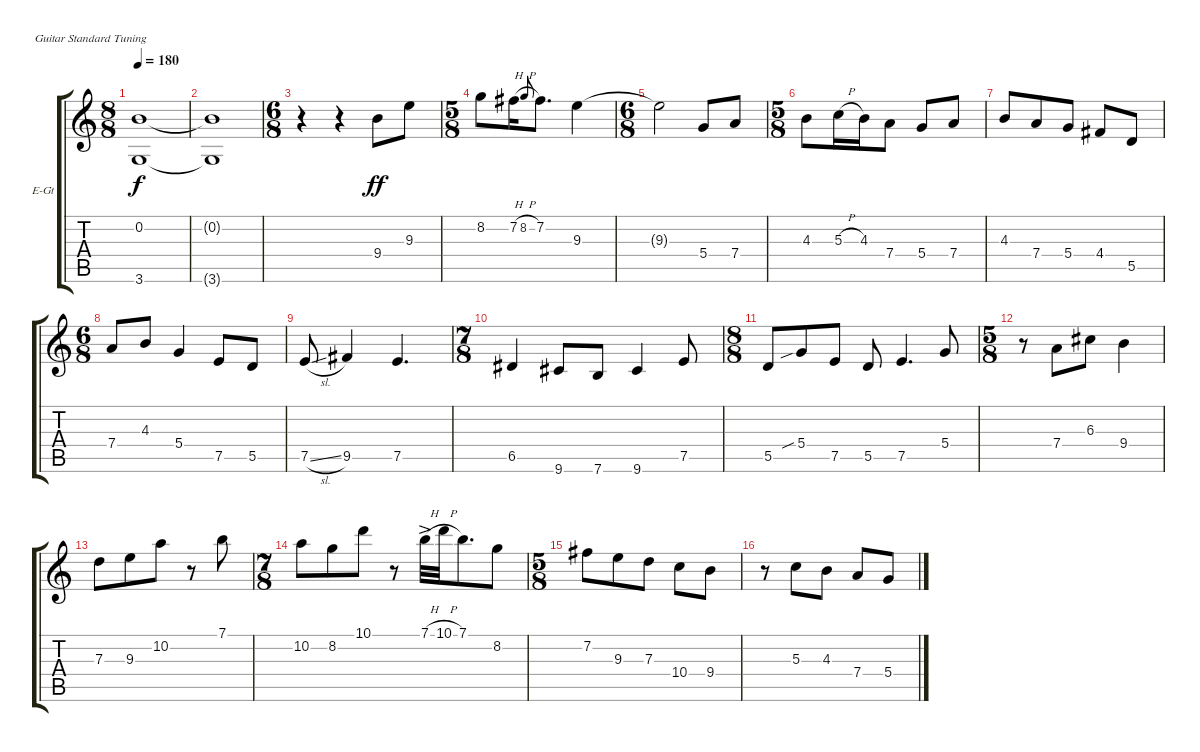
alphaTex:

\bracketExtendMode groupsimilarinstruments
\firstSystemTrackNameOrientation horizontal
\otherSystemsTrackNameOrientation horizontal
\track ("John" "E-Gt") {instrument electricguitarclean}
\staff {score tabs}
\tuning (E4 B3 G3 D3 A2 E2)
\ts (8 8)
\tempo 180
\clef g2
\scale
0.333333
\ks c
(0.2 3.6{t}).1{dy f} |
\scale
0.333333 (0.2{t} 3.6{t}).1 |
\ts (6 8)
\scale
0.333333 r.4 r.4 9.4.8{dy ff} 9.3.8 |
\ts (5 8)
\scale
0.333333 8.2.8 7.2{h}.16 8.2{h}.8{gr onbeat} 7.2.8{d} 9.3.4 |
\ts (6 8)
\scale
0.333333 9.3{t}.2 5.4.8 7.4.8 |
\ts (5 8)
\scale
0.39527 4.3.8 5.3{h}.16 4.3.16 7.4.8 5.4.8 7.4.8 |
\scale
0.209459 4.3.8 7.4.8 5.4.8 4.4.8 5.5.8 |
\ts (6 8)
\scale
0.39527 7.4.8 4.3.8 5.4.4 7.5.8 5.5.8 |
\scale
0.209459 7.5{sl}.8 9.5.4 7.5.4{d} |
\ts (7 8)
\scale
0.39527 6.5.4 9.6.8 7.6.8 9.6.4 7.5.8 |
\ts (8 8)
\scale
0.39527 5.5.8 5.4{sib}.8 7.5.8 5.5.8 7.5.4{d} 5.4.8 |
\ts (5 8)
\scale
0.39527 r.8 7.4.8 6.3.8 9.4.4 |
\scale
0.209459 7.3.8 9.3.8 10.2.8 r.8 7.1.8 |
\ts (7 8)
\scale
0.39527 10.2.8 8.2.8 10.1.8 r.8 7.1{h ac}.32 10.1{h}.32 7.1.8{d} 8.2.8 |
\ts (5 8)
\scale
0.39527 7.2.8 9.3.8 7.3.8 10.4.8 9.4.8 |
\scale
0.209459 r.8 5.3.8 4.3.8 7.4.8 5.4{sl}.8
